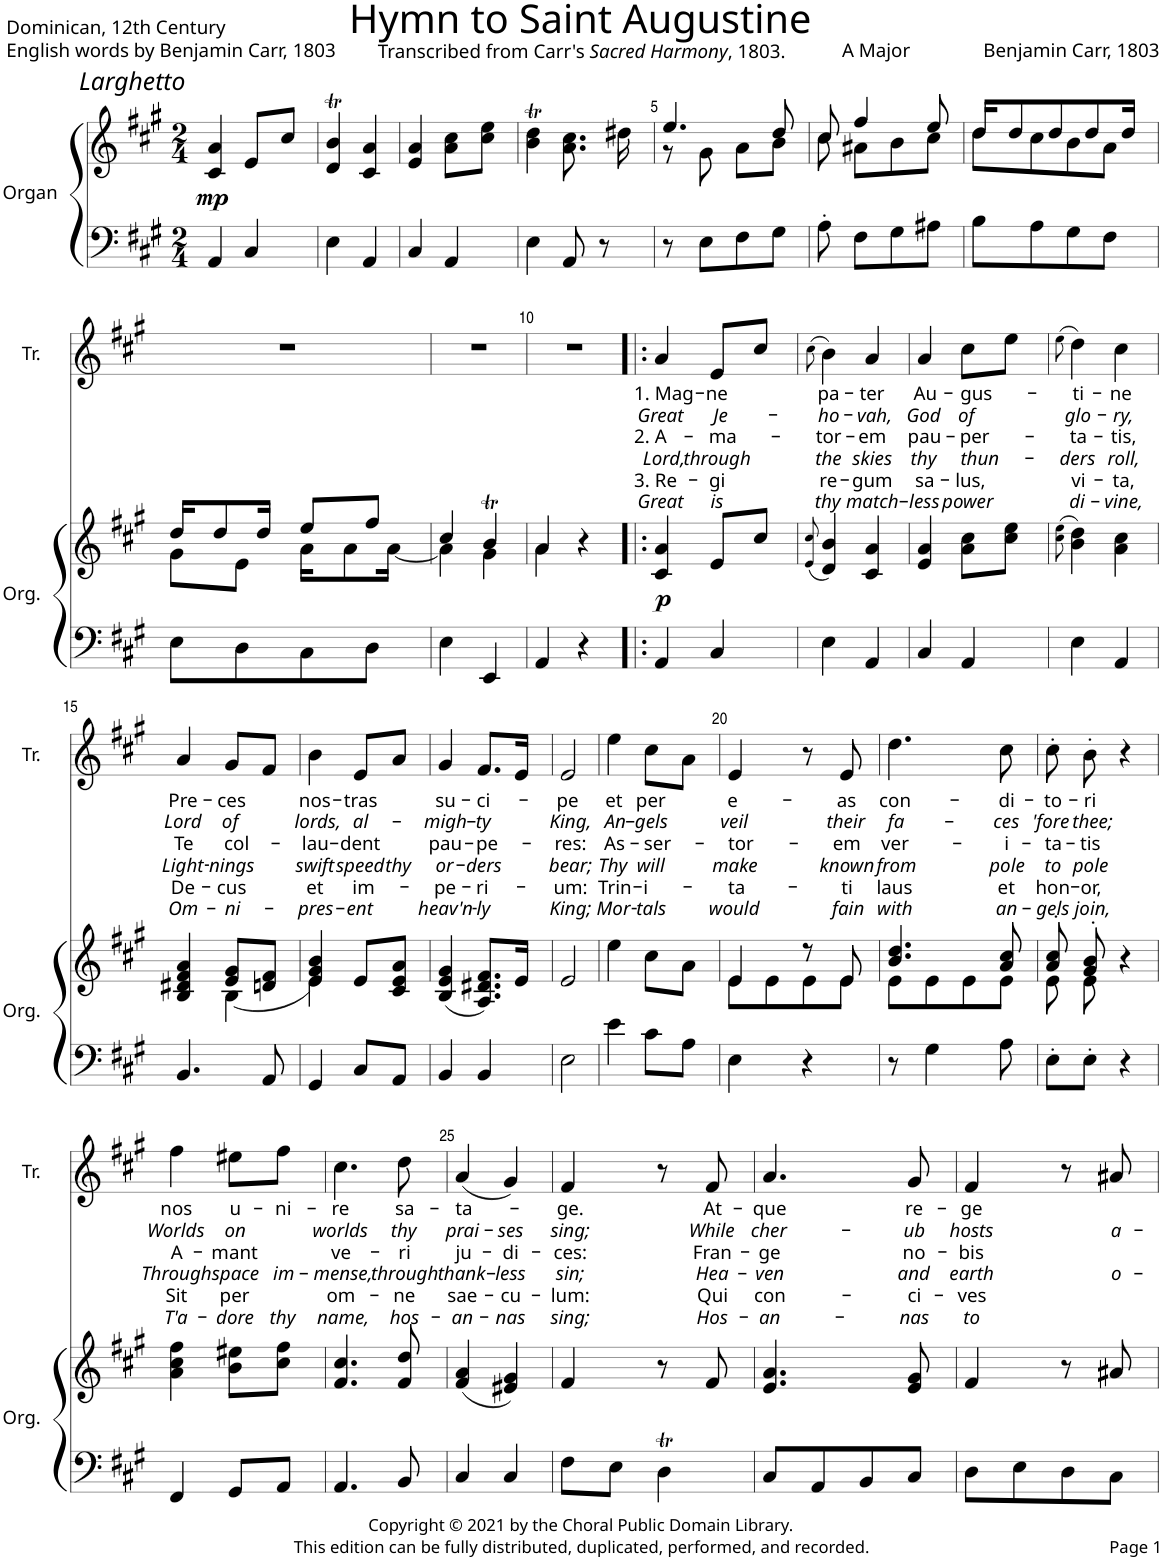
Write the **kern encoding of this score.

**kern	**kern	**dynam	**kern	**kern	**text	**text	**text	**text	**text	**text	**kern
*part4	*part4	*part4	*part3	*part2	*part2	*part2	*part2	*part2	*part2	*part2	*part1
*staff5	*staff4	*staff4/5	*staff3	*staff2	*staff2	*staff2	*staff2	*staff2	*staff2	*staff2	*staff1
*I"Organ	*	*	*I"Bass	*I"Treble Voice	*	*	*	*	*	*	*I"Treble 2
*I'Org.	*	*	*I'B.	*I'Tr.	*	*	*	*	*	*	*I'Tr. 2
*clefF4	*clefG2	*	*clefF4	*clefG2	*	*	*	*	*	*	*clefG2
*k[f#c#g#]	*k[f#c#g#]	*	*k[f#c#g#]	*k[f#c#g#]	*	*	*	*	*	*	*k[f#c#g#]
*M2/4	*M2/4	*	*M2/4	*M2/4	*	*	*	*	*	*	*M2/4
=1	=1	=1	=1	=1	=1	=1	=1	=1	=1	=1	=1
!	!LO:TX:a:i:t=Larghetto	!	!	!	!	!	!	!	!	!	!
!	!	!LO:DY:b	!	!	!	!	!	!	!	!	!
4AA/	4c#/ 4a/	mp	2r	2r	.	.	.	.	.	.	2r
4C#/	8e/L	.	.	.	.	.	.	.	.	.	.
.	8cc#/J	.	.	.	.	.	.	.	.	.	.
=2	=2	=2	=2	=2	=2	=2	=2	=2	=2	=2	=2
4E\	4d/T 4b/T	.	2r	2r	.	.	.	.	.	.	2r
4AA/	4c#/ 4a/	.	.	.	.	.	.	.	.	.	.
=3	=3	=3	=3	=3	=3	=3	=3	=3	=3	=3	=3
4C#/	4e/ 4a/	.	2r	2r	.	.	.	.	.	.	2r
4AA/	8a\ 8cc#\L	.	.	.	.	.	.	.	.	.	.
.	8cc#\ 8ee\J	.	.	.	.	.	.	.	.	.	.
=4	=4	=4	=4	=4	=4	=4	=4	=4	=4	=4	=4
4E\	4b\T 4dd\T	.	2r	2r	.	.	.	.	.	.	2r
8AA/	8.a\ 8.cc#\	.	.	.	.	.	.	.	.	.	.
8r	.	.	.	.	.	.	.	.	.	.	.
.	16dd#X\	.	.	.	.	.	.	.	.	.	.
=5	=5	=5	=5	=5	=5	=5	=5	=5	=5	=5	=5
*	*^	*	*	*	*	*	*	*	*	*	*
8r	4.ee/	8r	.	2r	2r	.	.	.	.	.	.	2r
8E\L	.	8g#\	.	.	.	.	.	.	.	.	.	.
8F#\	.	8a\L	.	.	.	.	.	.	.	.	.	.
8G#\J	8dd/	8b\J	.	.	.	.	.	.	.	.	.	.
=6	=6	=6	=6	=6	=6	=6	=6	=6	=6	=6	=6	=6
8A'\	8cc#/	8cc#\	.	2r	2r	.	.	.	.	.	.	2r
8F#\L	4ff#/	8a#X\L	.	.	.	.	.	.	.	.	.	.
8G#\	.	8b\	.	.	.	.	.	.	.	.	.	.
8A#X\J	8ee/	8cc#\J	.	.	.	.	.	.	.	.	.	.
=7	=7	=7	=7	=7	=7	=7	=7	=7	=7	=7	=7	=7
8B\L	16dd/KL	8dd\L	.	2r	2r	.	.	.	.	.	.	2r
.	8dd/	.	.	.	.	.	.	.	.	.	.	.
8A\	.	8cc#\	.	.	.	.	.	.	.	.	.	.
.	8dd/	.	.	.	.	.	.	.	.	.	.	.
8G#\	.	8b\	.	.	.	.	.	.	.	.	.	.
.	8dd/	.	.	.	.	.	.	.	.	.	.	.
8F#\J	.	8a\J	.	.	.	.	.	.	.	.	.	.
.	16dd/Jk	.	.	.	.	.	.	.	.	.	.	.
!!LO:LB:g=z
=8	=8	=8	=8	=8	=8	=8	=8	=8	=8	=8	=8	=8
8E\L	16dd/KL	8g#\L	.	2r	2r	.	.	.	.	.	.	2r
.	8dd/	.	.	.	.	.	.	.	.	.	.	.
8D\	.	8e\J	.	.	.	.	.	.	.	.	.	.
.	16dd/Jk	.	.	.	.	.	.	.	.	.	.	.
8C#\	8ee/L	16a\KL	.	.	.	.	.	.	.	.	.	.
.	.	8a\	.	.	.	.	.	.	.	.	.	.
8D\J	8ff#/J	.	.	.	.	.	.	.	.	.	.	.
.	.	[16a\Jk	.	.	.	.	.	.	.	.	.	.
=9	=9	=9	=9	=9	=9	=9	=9	=9	=9	=9	=9	=9
4E\	4cc#/	4a\]	.	2r	2r	.	.	.	.	.	.	2r
4EE/	4bT/	4g#\	.	.	.	.	.	.	.	.	.	.
=10	=10	=10	=10	=10	=10	=10	=10	=10	=10	=10	=10	=10
4AA/	4a/	4a\	.	2r	2r	.	.	.	.	.	.	2r
4r	4r	4ryy	.	.	.	.	.	.	.	.	.	.
=11!|:	=11!|:	=11!|:	=11!|:	=11!|:	=11!|:	=11!|:	=11!|:	=11!|:	=11!|:	=11!|:	=11!|:	=11!|:
!	!	!	!LO:DY:b	!	!	!LO:LY:b	!LO:LY:b	!LO:LY:b	!LO:LY:b	!LO:LY:b	!LO:LY:b	!
*	*v	*v	*	*	*	*	*	*	*	*	*	*
4AA/	4c#/ 4a/	p	2r	4a/	1. Mag-	Great	2. A-	Lord,	3. Re-	Great	2r
!	!	!	!	!	!LO:LY:b	!LO:LY:b	!LO:LY:b	!LO:LY:b	!LO:LY:b	!LO:LY:b	!
4C#/	8e/L	.	.	8e/L	-ne	Je-	-ma-	through	-gi	is	.
.	8cc#/J	.	.	8cc#/J	.	.	.	.	.	.	.
=12	=12	=12	=12	=12	=12	=12	=12	=12	=12	=12	=12
.	(8qe/ 8qcc#/	.	.	(8qcc#\	.	.	.	.	.	.	.
!	!	!	!	!	!LO:LY:b	!LO:LY:b	!LO:LY:b	!LO:LY:b	!LO:LY:b	!LO:LY:b	!
4E\	4d/ 4b/)	.	2r	4b\)	pa-	-ho-	-tor-	the	re-	thy	2r
!	!	!	!	!	!LO:LY:b	!LO:LY:b	!LO:LY:b	!LO:LY:b	!LO:LY:b	!LO:LY:b	!
4AA/	4c#/ 4a/	.	.	4a/	-ter	-vah,	-em	skies	-gum	match-	.
=13	=13	=13	=13	=13	=13	=13	=13	=13	=13	=13	=13
!	!	!	!	!	!LO:LY:b	!LO:LY:b	!LO:LY:b	!LO:LY:b	!LO:LY:b	!LO:LY:b	!
4C#/	4e/ 4a/	.	2r	4a/	Au-	God	pau-	thy	sa-	-less	2r
!	!	!	!	!	!LO:LY:b	!LO:LY:b	!LO:LY:b	!LO:LY:b	!LO:LY:b	!LO:LY:b	!
4AA/	8a\ 8cc#\L	.	.	8cc#\L	-gus-	of	-per-	thun-	-lus,	power	.
.	8cc#\ 8ee\J	.	.	8ee\J	.	.	.	.	.	.	.
=14	=14	=14	=14	=14	=14	=14	=14	=14	=14	=14	=14
.	(8qcc#\ 8qee\	.	.	(8qee\	.	.	.	.	.	.	.
!	!	!	!	!	!LO:LY:b	!LO:LY:b	!LO:LY:b	!LO:LY:b	!LO:LY:b	!LO:LY:b	!
4E\	4b\ 4dd\)	.	2r	4dd\)	-ti-	glo-	-ta-	-ders	vi-	di-	2r
!	!	!	!	!	!LO:LY:b	!LO:LY:b	!LO:LY:b	!LO:LY:b	!LO:LY:b	!LO:LY:b	!
4AA/	4a\ 4cc#\	.	.	4cc#\	-ne	-ry,	-tis,	roll,	-ta,	-vine,	.
!!LO:LB:g=z
=15	=15	=15	=15	=15	=15	=15	=15	=15	=15	=15	=15
*	*^	*	*	*	*	*	*	*	*	*	*
!	!	!	!	!	!	!LO:LY:b	!LO:LY:b	!LO:LY:b	!LO:LY:b	!LO:LY:b	!LO:LY:b	!
4.BB/	4B/ 4d#X/ 4f#/ 4a/	4ryy	.	2r	4a/	Pre-	Lord	Te	Light-	De-	Om-	2r
!	!	!	!	!	!	!LO:LY:b	!LO:LY:b	!LO:LY:b	!LO:LY:b	!LO:LY:b	!LO:LY:b	!
.	8e/ 8g#/L	(4B\	.	.	8g#/L	-ces	of	col-	-nings	-cus	-ni-	.
8AA/	8dn/ 8f#/J	.	.	.	8f#/J	.	.	.	.	.	.	.
=16	=16	=16	=16	=16	=16	=16	=16	=16	=16	=16	=16	=16
!	!	!	!	!	!	!LO:LY:b	!LO:LY:b	!LO:LY:b	!LO:LY:b	!LO:LY:b	!LO:LY:b	!
4GG#/	4e/ 4g#/ 4b/	4e\)	.	2r	4b\	nos-	lords,	-lau-	swift	et	-pres-	2r
!	!	!	!	!	!	!LO:LY:b	!LO:LY:b	!LO:LY:b	!LO:LY:b	!LO:LY:b	!LO:LY:b	!
8C#/L	8e/L	4ryy	.	.	8e/L	-tras	al-	-dent	speed	im-	-ent	.
!	!	!	!	!	!	!	!	!	!LO:LY:b	!	!	!
8AA/J	8c#/ 8e/ 8a/J	.	.	.	8a/J	.	.	.	thy	.	.	.
*	*v	*v	*	*	*	*	*	*	*	*	*	*
=17	=17	=17	=17	=17	=17	=17	=17	=17	=17	=17	=17
!	!	!	!	!	!LO:LY:b	!LO:LY:b	!LO:LY:b	!LO:LY:b	!LO:LY:b	!LO:LY:b	!
4BB/	(4B/ 4e/ 4g#/	.	2r	4g#/	su-	-migh-	pau-	or-	-pe-	heav'n-	2r
!	!	!	!	!	!LO:LY:b	!LO:LY:b	!LO:LY:b	!LO:LY:b	!LO:LY:b	!LO:LY:b	!
4BB/	8.A/ 8.d#X/ 8.f#/L)	.	.	8.f#/L	-ci-	-ty	-pe-	-ders	-ri-	-ly	.
.	16e/Jk	.	.	16e/Jk	.	.	.	.	.	.	.
=18	=18	=18	=18	=18	=18	=18	=18	=18	=18	=18	=18
!	!	!	!	!	!LO:LY:b	!LO:LY:b	!LO:LY:b	!LO:LY:b	!LO:LY:b	!LO:LY:b	!
2E\	2e/	.	2r	2e/	-pe	King,	-res:	bear;	-um:	King;	2r
=19	=19	=19	=19	=19	=19	=19	=19	=19	=19	=19	=19
!	!	!	!	!	!LO:LY:b	!LO:LY:b	!LO:LY:b	!LO:LY:b	!LO:LY:b	!LO:LY:b	!
4e\	4ee\	.	2r	4ee\	et	An-	As-	Thy	Trin-	Mor-	2r
!	!	!	!	!	!LO:LY:b	!LO:LY:b	!LO:LY:b	!LO:LY:b	!LO:LY:b	!LO:LY:b	!
8c#\L	8cc#\L	.	.	8cc#\L	per	-gels	-ser-	will	-i-	-tals	.
8A\J	8a\J	.	.	8a\J	.	.	.	.	.	.	.
=20	=20	=20	=20	=20	=20	=20	=20	=20	=20	=20	=20
*	*^	*	*	*	*	*	*	*	*	*	*
!	!	!	!	!	!	!LO:LY:b	!LO:LY:b	!LO:LY:b	!LO:LY:b	!LO:LY:b	!LO:LY:b	!
4E\	4e/	8e\L	.	2r	4e/	e-	veil	-tor-	make	-ta-	would	2r
.	.	8e\	.	.	.	.	.	.	.	.	.	.
4r	8r	8e\	.	.	8r	.	.	.	.	.	.	.
!	!	!	!	!	!	!LO:LY:b	!LO:LY:b	!LO:LY:b	!LO:LY:b	!LO:LY:b	!LO:LY:b	!
.	8e/	8e\J	.	.	8e/	-as	their	-em	known	-ti	fain	.
=21	=21	=21	=21	=21	=21	=21	=21	=21	=21	=21	=21	=21
!	!	!	!	!	!	!LO:LY:b	!LO:LY:b	!LO:LY:b	!LO:LY:b	!LO:LY:b	!LO:LY:b	!
8r	4.b/ 4.dd/	8e\L	.	2r	4.dd\	con-	fa-	ver-	from	laus	with	2r
4G#\	.	8e\	.	.	.	.	.	.	.	.	.	.
.	.	8e\	.	.	.	.	.	.	.	.	.	.
!	!	!	!	!	!	!LO:LY:b	!LO:LY:b	!LO:LY:b	!LO:LY:b	!LO:LY:b	!LO:LY:b	!
8A\	8a/ 8cc#/	8e\J	.	.	8cc#\	-di-	-ces	-i-	pole	et	an-	.
=22	=22	=22	=22	=22	=22	=22	=22	=22	=22	=22	=22	=22
!	!	!	!	!	!	!LO:LY:b	!LO:LY:b	!LO:LY:b	!LO:LY:b	!LO:LY:b	!LO:LY:b	!
8E'\L	8a/' 8cc#/'	8e\	.	2r	8cc#'\	-to-	'fore	-ta-	to	hon-	-gels	2r
!	!	!	!	!	!	!LO:LY:b	!LO:LY:b	!LO:LY:b	!LO:LY:b	!LO:LY:b	!LO:LY:b	!
8E'\J	8g#/' 8b/'	8e\	.	.	8b'\	-ri	thee;	-tis	pole	-or,	join,	.
4r	4r	4ryy	.	.	4r	.	.	.	.	.	.	.
!!LO:LB:g=z
=23	=23	=23	=23	=23	=23	=23	=23	=23	=23	=23	=23	=23
!	!	!	!	!	!	!LO:LY:b	!LO:LY:b	!LO:LY:b	!LO:LY:b	!LO:LY:b	!LO:LY:b	!
*	*v	*v	*	*	*	*	*	*	*	*	*	*
4FF#/	4a\ 4cc#\ 4ff#\	.	2r	4ff#\	nos	Worlds	A-	Through	Sit	T'a-	2r
!	!	!	!	!	!LO:LY:b	!LO:LY:b	!LO:LY:b	!LO:LY:b	!LO:LY:b	!LO:LY:b	!
8GG#/L	8b\ 8ee#X\L	.	.	8ee#X\L	u-	on	-mant	space	per	-dore	.
!	!	!	!	!	!LO:LY:b	!	!	!LO:LY:b	!	!LO:LY:b	!
8AA/J	8cc#\ 8ff#\J	.	.	8ff#\J	-ni-	.	.	im-	.	thy	.
=24	=24	=24	=24	=24	=24	=24	=24	=24	=24	=24	=24
!	!	!	!	!	!LO:LY:b	!LO:LY:b	!LO:LY:b	!LO:LY:b	!LO:LY:b	!LO:LY:b	!
4.AA/	4.f#/ 4.cc#/	.	2r	4.cc#\	-re	worlds	ve-	-mense,	om-	name,	2r
!	!	!	!	!	!LO:LY:b	!LO:LY:b	!LO:LY:b	!LO:LY:b	!LO:LY:b	!LO:LY:b	!
8BB/	8f#/ 8dd/	.	.	8dd\	sa-	thy	-ri	through	-ne	hos-	.
=25	=25	=25	=25	=25	=25	=25	=25	=25	=25	=25	=25
!	!	!	!	!	!LO:LY:b	!LO:LY:b	!LO:LY:b	!LO:LY:b	!LO:LY:b	!LO:LY:b	!
4C#/	(4f#/ 4a/	.	2r	(4a/	-ta-	prai-	ju-	thank-	sae-	-an-	2r
!	!	!	!	!	!	!LO:LY:b	!LO:LY:b	!LO:LY:b	!LO:LY:b	!LO:LY:b	!
4C#/	4e#X/ 4g#/)	.	.	4g#/)	.	-ses	-di-	-less	-cu-	-nas	.
=26	=26	=26	=26	=26	=26	=26	=26	=26	=26	=26	=26
!	!	!	!	!	!LO:LY:b	!LO:LY:b	!LO:LY:b	!LO:LY:b	!LO:LY:b	!LO:LY:b	!
8F#\L	4f#/	.	2r	4f#/	-ge.	sing;	-ces:	sin;	-lum:	sing;	2r
8E\J	.	.	.	.	.	.	.	.	.	.	.
4DT\	8r	.	.	8r	.	.	.	.	.	.	.
!	!	!	!	!	!LO:LY:b	!LO:LY:b	!LO:LY:b	!LO:LY:b	!LO:LY:b	!LO:LY:b	!
.	8f#/	.	.	8f#/	At-	While	Fran-	Hea-	Qui	Hos-	.
=27	=27	=27	=27	=27	=27	=27	=27	=27	=27	=27	=27
!	!	!	!	!	!LO:LY:b	!LO:LY:b	!LO:LY:b	!LO:LY:b	!LO:LY:b	!LO:LY:b	!
8C#/L	4.e/ 4.a/	.	2r	4.a/	-que	cher-	-ge	-ven	con-	-an-	2r
8AA/	.	.	.	.	.	.	.	.	.	.	.
8BB/	.	.	.	.	.	.	.	.	.	.	.
!	!	!	!	!	!LO:LY:b	!LO:LY:b	!LO:LY:b	!LO:LY:b	!LO:LY:b	!LO:LY:b	!
8C#/J	8e/ 8g#/	.	.	8g#/	re-	-ub	no-	and	-ci-	-nas	.
=28	=28	=28	=28	=28	=28	=28	=28	=28	=28	=28	=28
!	!	!	!	!	!LO:LY:b	!LO:LY:b	!LO:LY:b	!LO:LY:b	!LO:LY:b	!LO:LY:b	!
8D\L	4f#/	.	2r	4f#/	-ge	hosts	-bis	earth	-ves	to	2r
8E\	.	.	.	.	.	.	.	.	.	.	.
8D\	8r	.	.	8r	.	.	.	.	.	.	.
!	!	!	!	!	!	!LO:LY:b	!	!LO:LY:b	!	!	!
8C#\J	8a#X/	.	.	8a#X/	.	a-	.	o-	.	.	.
=	=	=	=	=	=	=	=	=	=	=	=
*-	*-	*-	*-	*-	*-	*-	*-	*-	*-	*-	*-
